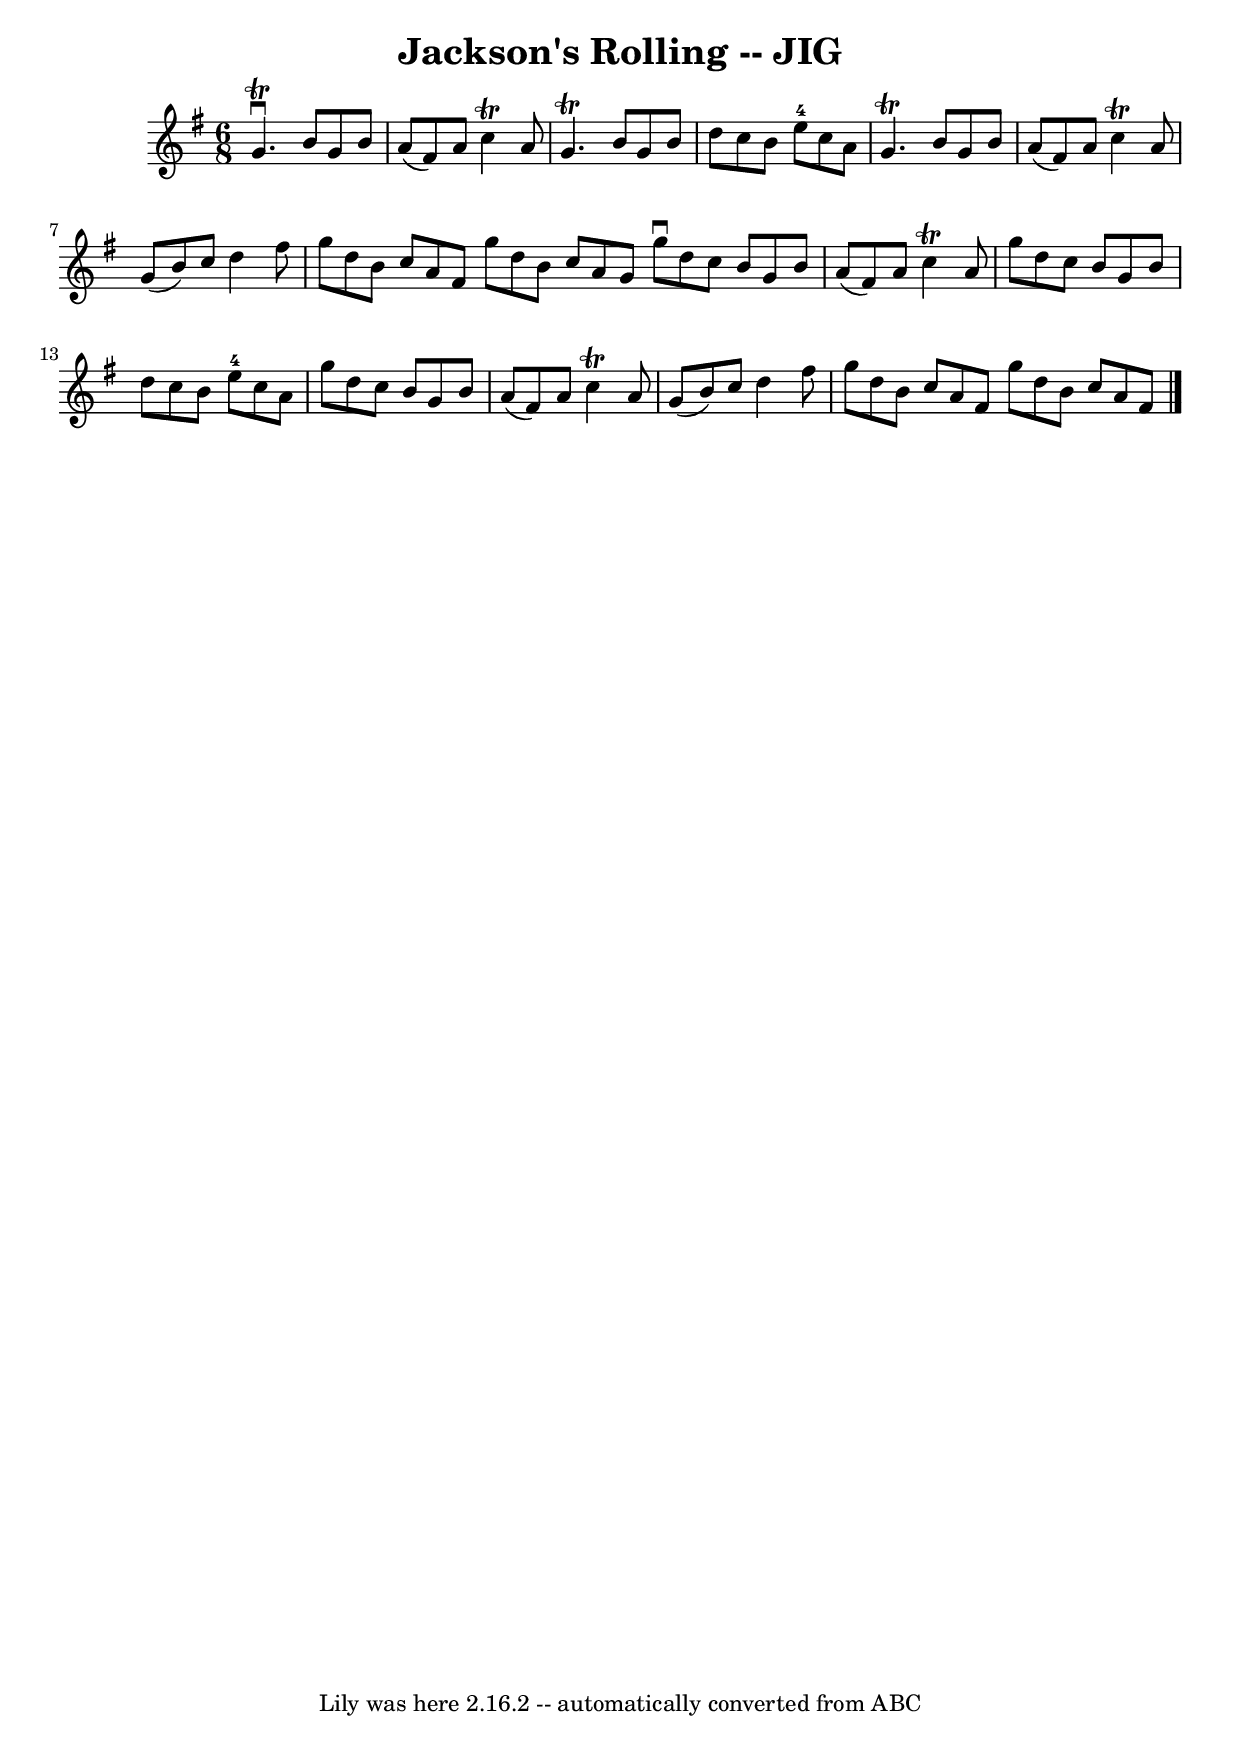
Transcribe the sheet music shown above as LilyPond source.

\version "2.16.2"
\include "Mammoth.ily"
\header {
	%% book = "Ryan's Mammoth Collection of Fiddle Tunes"
	crossRefNumber = "1"
	footnotes = ""
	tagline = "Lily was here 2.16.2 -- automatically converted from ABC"
	title = "Jackson's Rolling -- JIG"
}
voicedefault =  {


\time 6/8 
\key g \major g'4.^\trill^\downbow b'8 g'8 b'8    |
 
 a'8 (fis'8) a'8 c''4^\trill a'8    |
 g'4.^\trill   
b'8 g'8 b'8    |
 d''8 c''8 b'8 e''8-4 c''8    
a'8    |
     |
 g'4.^\trill b'8 g'8 b'8    |
   
a'8 (fis'8) a'8 c''4^\trill a'8    |
 g'8 (b'8)   
c''8 d''4 fis''8    |
 g''8 d''8 b'8 c''8 a'8    
fis'8    \bar ":|" g''8 d''8 b'8 c''8 a'8 g'8    \bar "|."     
\bar "|:" g''8^\downbow d''8 c''8 b'8 g'8 b'8    |
   
a'8 (fis'8) a'8 c''4^\trill a'8    |
 g''8 d''8    
c''8 b'8 g'8 b'8    |
 d''8 c''8 b'8 e''8-4   
c''8 a'8    |
     |
 g''8 d''8 c''8 b'8 g'8    
b'8    |
 a'8 (fis'8) a'8 c''4^\trill a'8    |
   
g'8 (b'8) c''8 d''4 fis''8    |
 g''8 d''8 b'8    
c''8 a'8 fis'8    \bar ":|" g''8 d''8 b'8 c''8 a'8 fis'8 
   \bar "|."   
}

\score{
    <<

	\context Staff="default"
	{
	    \voicedefault 
	}

    >>
	\layout {
	}
	\midi {}
}
